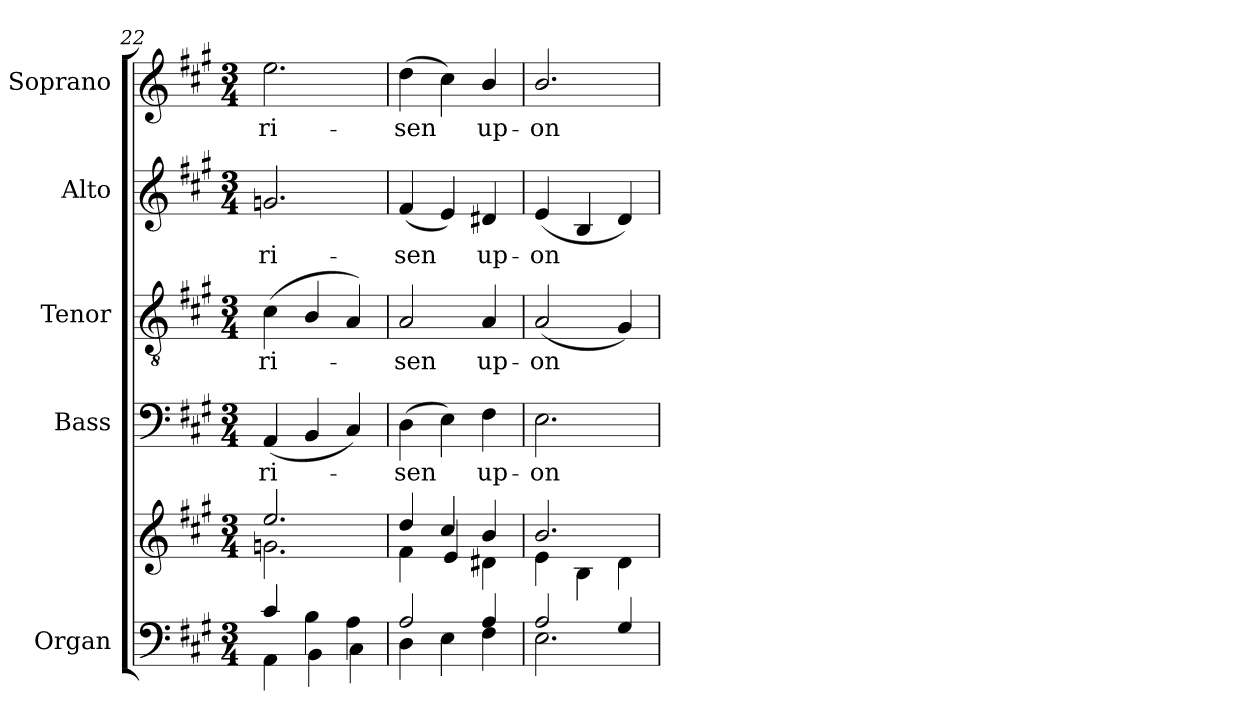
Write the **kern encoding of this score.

**kern	**kern	**kern	**text	**kern	**text	**kern	**text	**kern	**text
*part5	*part5	*part4	*part4	*part3	*part3	*part2	*part2	*part1	*part1
*staff6	*staff5	*staff4	*staff4	*staff3	*staff3	*staff2	*staff2	*staff1	*staff1
*I"Organ	*	*I"Bass	*	*I"Tenor	*	*I"Alto	*	*I"Soprano	*
*	*	*I'B	*	*I'T	*	*I'A	*	*I'S	*
!!LO:LB:g=z
*clefF4	*clefG2	*clefF4	*	*clefGv2	*	*clefG2	*	*clefG2	*
*k[f#c#g#]	*k[f#c#g#]	*k[f#c#g#]	*	*k[f#c#g#]	*	*k[f#c#g#]	*	*k[f#c#g#]	*
*A:	*A:	*A:	*	*A:	*	*A:	*	*A:	*
*M3/4	*M3/4	*M3/4	*	*M3/4	*	*M3/4	*	*M3/4	*
=22	=22	=22	=22	=22	=22	=22	=22	=22	=22
*^	*^	*	*	*	*	*	*	*	*
!	!	!	!	!	!LO:LY:b	!	!LO:LY:b	!	!LO:LY:b	!	!LO:LY:b
4c#	4AA\	2.ee	2.gn\	(<4AA	ri-	(<4c#	ri-	2.gn	ri-	2.ee	ri-
4B\	4BB\	.	.	4BB	.	4B/	.	.	.	.	.
4A\	4C#\	.	.	4C#)	.	4A)	.	.	.	.	.
=23	=23	=23	=23	=23	=23	=23	=23	=23	=23	=23	=23
!	!	!	!	!	!LO:LY:b	!	!LO:LY:b	!	!LO:LY:b	!	!LO:LY:b
2A/	4D	4dd	4f#\	(>4D	sen	2A	sen	(<4f#	-sen	(>4dd	-sen
.	4E	4cc#/	4e/	4E)	.	.	.	4e)	.	4cc#)	.
!	!	!	!	!	!LO:LY:b	!	!LO:LY:b	!	!LO:LY:b	!	!LO:LY:b
4A	4F#	4b/	4d#X	4F#	up-	4A	up-	4d#X	up-	4b/	up-
=24	=24	=24	=24	=24	=24	=24	=24	=24	=24	=24	=24
!	!	!	!	!	!LO:LY:b	!	!LO:LY:b	!	!LO:LY:b	!	!LO:LY:b
2A/	2.E	2.b/	4e\	2.E	-on	(<2A	-on	(<4e	-on	2.b/	-on
.	.	.	4B\	.	.	.	.	4B	.	.	.
4G#	.	.	4d\	.	.	4G#)	.	4d)	.	.	.
*v	*v	*	*	*	*	*	*	*	*	*	*
*	*v	*v	*	*	*	*	*	*	*	*
=	=	=	=	=	=	=	=	=	=
*-	*-	*-	*-	*-	*-	*-	*-	*-	*-
